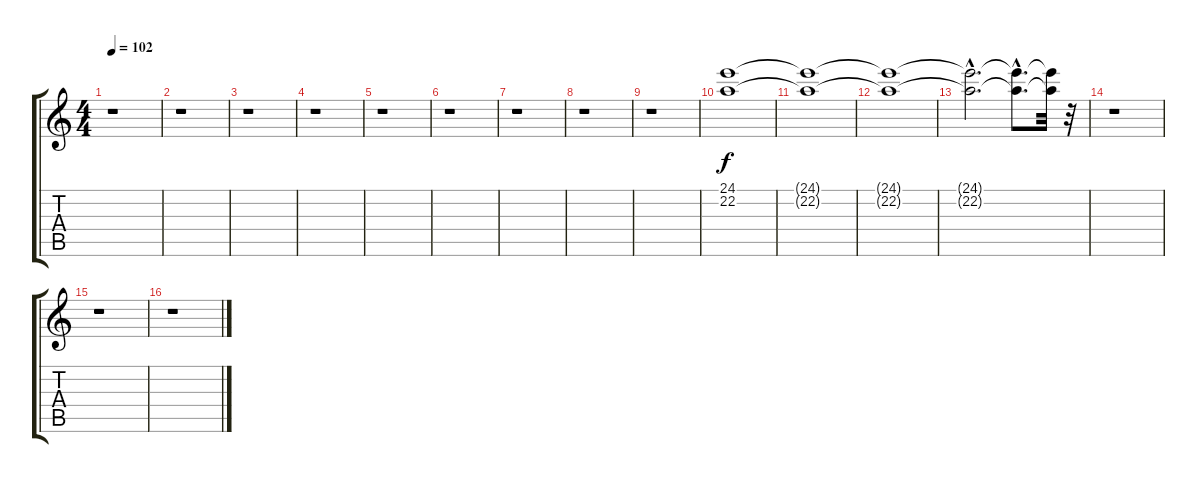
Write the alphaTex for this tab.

\track "" {instrument seashore}
\staff {score tabs}
\tuning (E4 B3 G3 D3 A2 E2) {hide}
\ts (4 4)
\tempo 102
\clef g2
\ks c
r.1{dy f instrument seashore} |
r.1 |
r.1 |
r.1 |
r.1 |
r.1 |
r.1 |
r.1 |
r.1 |
(24.1 22.2).1 |
(24.1{t} 22.2{t}).1 |
(24.1{t} 22.2{t}).1 |
(24.1{hac t} 22.2{hac t}).2{d} (24.1{hac t} 22.2{hac t}).8{d} (24.1{t} 22.2{t}).32 r.32 |
r.1 |
r.1 |
r.1
